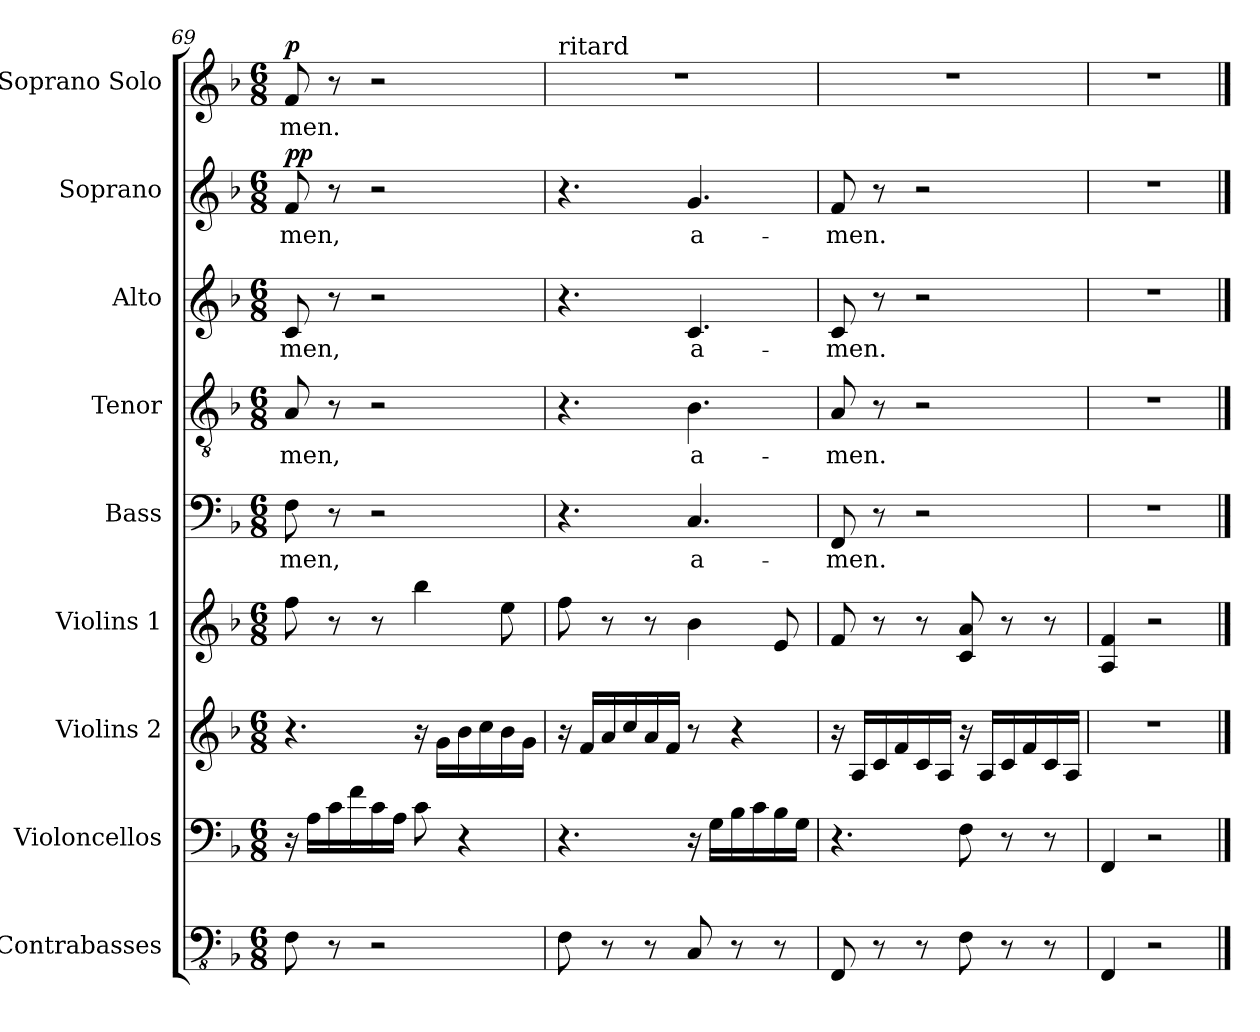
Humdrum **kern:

**kern	**kern	**kern	**kern	**kern	**text	**kern	**text	**kern	**text	**kern	**text	**dynam	**kern	**text	**dynam
*part9	*part8	*part7	*part6	*part5	*part5	*part4	*part4	*part3	*part3	*part2	*part2	*part2	*part1	*part1	*part1
*staff9	*staff8	*staff7	*staff6	*staff5	*staff5	*staff4	*staff4	*staff3	*staff3	*staff2	*staff2	*staff2	*staff1	*staff1	*staff1
*I"Contrabasses	*I"Violoncellos	*I"Violins 2	*I"Violins 1	*I"Bass	*	*I"Tenor	*	*I"Alto	*	*I"Soprano	*	*	*I"Soprano Solo	*	*
*I'Cbs.	*I'Vlcs.	*I'Vlns. 2	*I'Vlns. 1	*I'B.	*	*I'T.	*	*I'A.	*	*I'S.	*	*	*I'Solo	*	*
*clefFv4	*clefF4	*clefG2	*clefG2	*clefF4	*	*clefGv2	*	*clefG2	*	*clefG2	*	*	*clefG2	*	*
*k[b-]	*k[b-]	*k[b-]	*k[b-]	*k[b-]	*	*k[b-]	*	*k[b-]	*	*k[b-]	*	*	*k[b-]	*	*
*F:	*F:	*F:	*F:	*F:	*	*F:	*	*F:	*	*F:	*	*	*F:	*	*
*M6/8	*M6/8	*M6/8	*M6/8	*M6/8	*	*M6/8	*	*M6/8	*	*M6/8	*	*	*M6/8	*	*
=69	=69	=69	=69	=69	=69	=69	=69	=69	=69	=69	=69	=69	=69	=69	=69
!	!	!	!	!	!	!	!	!	!	!	!	!LO:DY:a	!	!	!LO:DY:a
8FF\	16r	4.r	8ff\	8F\	-men,	8A/	-men,	8c/	-men,	8f/	-men,	pp	8f/	-men.	p
.	16A\LL	.	.	.	.	.	.	.	.	.	.	.	.	.	.
8r	16c\	.	8r	8r	.	8r	.	8r	.	8r	.	.	8r	.	.
.	16f\	.	.	.	.	.	.	.	.	.	.	.	.	.	.
2r	16c\	.	8r	2r	.	2r	.	2r	.	2r	.	.	2r	.	.
.	16A\JJ	.	.	.	.	.	.	.	.	.	.	.	.	.	.
.	8c\	16r	4bb-\	.	.	.	.	.	.	.	.	.	.	.	.
.	.	16g\LL	.	.	.	.	.	.	.	.	.	.	.	.	.
.	4r	16b-\	.	.	.	.	.	.	.	.	.	.	.	.	.
.	.	16cc\	.	.	.	.	.	.	.	.	.	.	.	.	.
.	.	16b-\	8ee\	.	.	.	.	.	.	.	.	.	.	.	.
.	.	16g\JJ	.	.	.	.	.	.	.	.	.	.	.	.	.
=70	=70	=70	=70	=70	=70	=70	=70	=70	=70	=70	=70	=70	=70	=70	=70
!	!	!	!	!	!	!	!	!	!	!	!	!	!LO:TX:a:t=ritard	!	!
8FF\	4.r	16r	8ff\	4.r	.	4.r	.	4.r	.	4.r	.	.	2.r	.	.
.	.	16f/LL	.	.	.	.	.	.	.	.	.	.	.	.	.
8r	.	16a/	8r	.	.	.	.	.	.	.	.	.	.	.	.
.	.	16cc/	.	.	.	.	.	.	.	.	.	.	.	.	.
8r	.	16a/	8r	.	.	.	.	.	.	.	.	.	.	.	.
.	.	16f/JJ	.	.	.	.	.	.	.	.	.	.	.	.	.
8CC/	16r	8r	4b-\	4.C/	a-	4.B-\	a-	4.c/	a-	4.g/	a-	.	.	.	.
.	16G\LL	.	.	.	.	.	.	.	.	.	.	.	.	.	.
8r	16B-\	4r	.	.	.	.	.	.	.	.	.	.	.	.	.
.	16c\	.	.	.	.	.	.	.	.	.	.	.	.	.	.
8r	16B-\	.	8e/	.	.	.	.	.	.	.	.	.	.	.	.
.	16G\JJ	.	.	.	.	.	.	.	.	.	.	.	.	.	.
!!LO:PB:g=z
=71	=71	=71	=71	=71	=71	=71	=71	=71	=71	=71	=71	=71	=71	=71	=71
8FFF/	4.r	16r	8f/	8FF/	-men.	8A/	-men.	8c/	-men.	8f/	-men.	.	2.r	.	.
.	.	16A/LL	.	.	.	.	.	.	.	.	.	.	.	.	.
8r	.	16c/	8r	8r	.	8r	.	8r	.	8r	.	.	.	.	.
.	.	16f/	.	.	.	.	.	.	.	.	.	.	.	.	.
8r	.	16c/	8r	2r	.	2r	.	2r	.	2r	.	.	.	.	.
.	.	16A/JJ	.	.	.	.	.	.	.	.	.	.	.	.	.
8FF\	8F\	16r	8c/ 8a/	.	.	.	.	.	.	.	.	.	.	.	.
.	.	16A/LL	.	.	.	.	.	.	.	.	.	.	.	.	.
8r	8r	16c/	8r	.	.	.	.	.	.	.	.	.	.	.	.
.	.	16f/	.	.	.	.	.	.	.	.	.	.	.	.	.
8r	8r	16c/	8r	.	.	.	.	.	.	.	.	.	.	.	.
.	.	16A/JJ	.	.	.	.	.	.	.	.	.	.	.	.	.
=72	=72	=72	=72	=72	=72	=72	=72	=72	=72	=72	=72	=72	=72	=72	=72
4FFF/	4FF/	2.r	4A/ 4f/	2.r	.	2.r	.	2.r	.	2.r	.	.	2.r	.	.
2r	2r	.	2r	.	.	.	.	.	.	.	.	.	.	.	.
==	==	==	==	==	==	==	==	==	==	==	==	==	==	==	==
*-	*-	*-	*-	*-	*-	*-	*-	*-	*-	*-	*-	*-	*-	*-	*-
